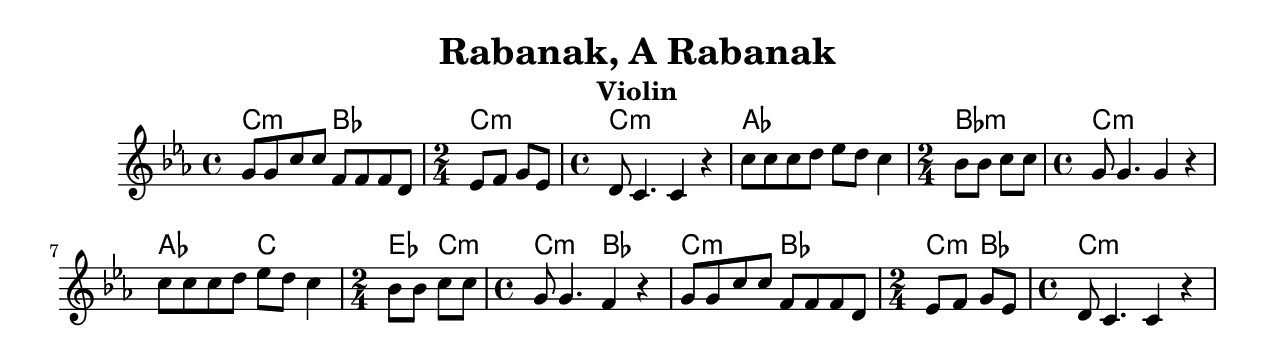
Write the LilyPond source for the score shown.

\version "2.18.0"
\include "english.ly"
\paper{
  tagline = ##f
  print-all-headers = ##t
  #(set-paper-size "letter")
}
date = #(strftime "%d-%m-%Y" (localtime (current-time)))

%\markup{ \italic{ " Updated " \date  }  }

%\markup{ Got something to say? }

global = {
  \clef treble
  \key c \minor
  \time 4/4
  \set Score.markFormatter = #format-mark-box-alphabet
}

%#################################### Melody ########################
melody = \relative c'' {
  \global
  %\partial 16*3 a16 d f   %lead in notes
  g8 g  c c f, f f d
  \time 2/4
  ef8 f g ef
  \time 4/4
  d8 c4. c4 r
  c'8 c c d ef d c4|
  \time 2/4
  bf8 bf c c|
  \time 4/4
  g8 g4. g4 r|
  c8 c c d ef d c4|
  \time 2/4
  bf8 bf c c|

  \time 4/4
  g8 g4. f4 r
  g8 g  c c f, f f d
  \time 2/4
  ef8 f g ef
  \time 4/4
  d8 c4. c4 r|
}

%################################# Lyrics #####################
%\addlyrics{  }
%################################# Chords #######################
harmonies = \chordmode {
  c2:m bf2
  c2:m
  c1:m
  af:1
  bf2:m
  c1:m
  af2 c2
  ef4 c4:m
  c2:m bf2
  c2:m bf2
  c4:m bf4
  c1:m
}

\score {
  <<
    \new ChordNames {
      \set chordChanges = ##f
      \harmonies
    }
    \new Staff
    \melody
  >>
  \header{
    title= "Rabanak, A Rabanak"
    subtitle=""
    composer= ""
    instrument = "Violin"
    arranger= ""
  }
  \layout{indent = 1.0\cm}
  \midi {
    \tempo 4 = 120

    % \midi { }
  }
}
%\include "Goldenstein_Khosidl.ly"
